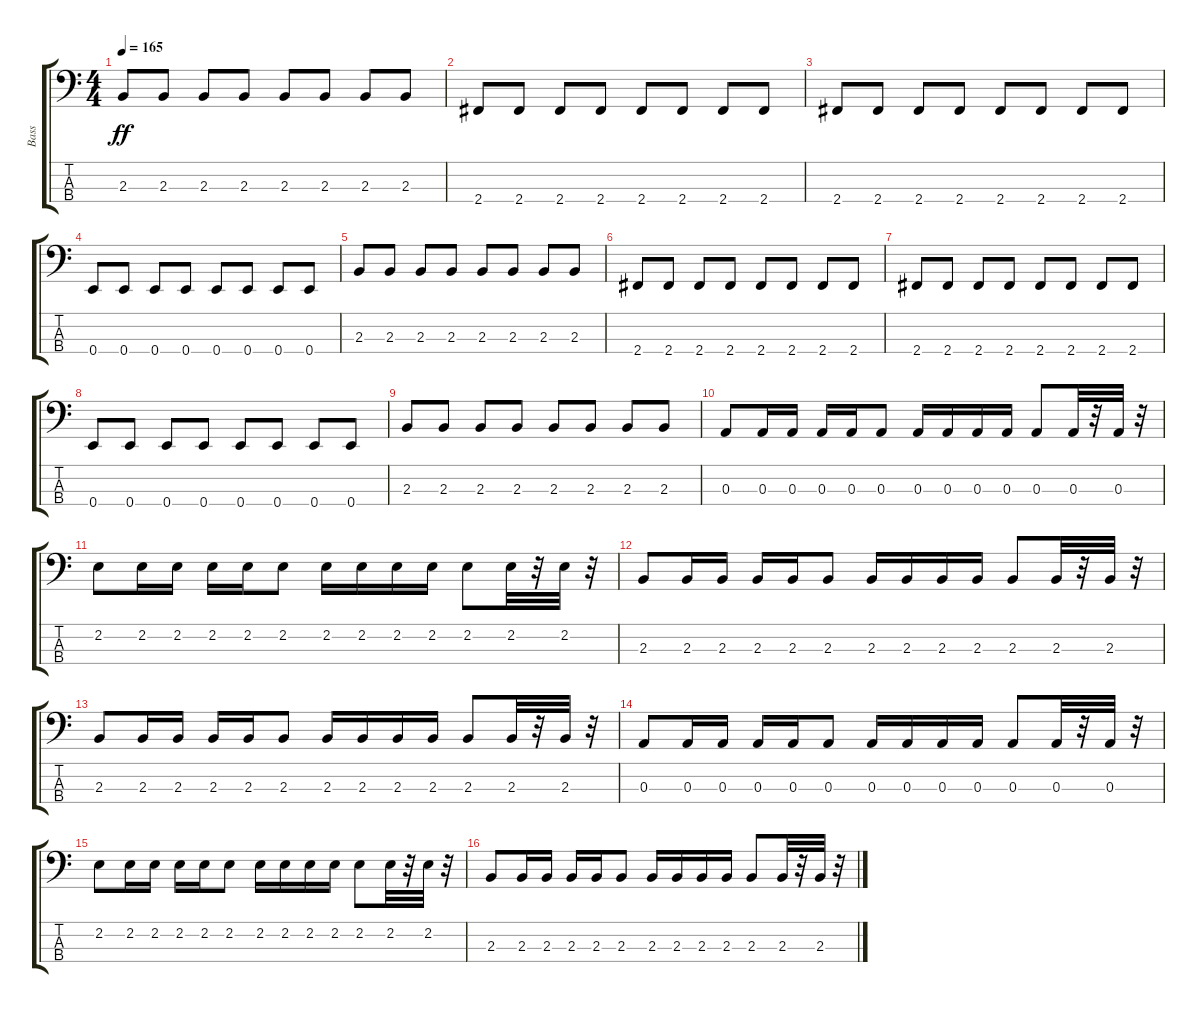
\track ("Bass" "Bass") {instrument electricbasspick}
\staff {score tabs}
\tuning (G2 D2 A1 E1) {hide}
\ts (4 4)
\tempo 165
\clef f4
\ks c
2.3.8{dy ff} 2.3.8 2.3.8 2.3.8 2.3.8 2.3.8 2.3.8 2.3.8 |
2.4.8 2.4.8 2.4.8 2.4.8 2.4.8 2.4.8 2.4.8 2.4.8 |
2.4.8 2.4.8 2.4.8 2.4.8 2.4.8 2.4.8 2.4.8 2.4.8 |
0.4.8 0.4.8 0.4.8 0.4.8 0.4.8 0.4.8 0.4.8 0.4.8 |
2.3.8 2.3.8 2.3.8 2.3.8 2.3.8 2.3.8 2.3.8 2.3.8 |
2.4.8 2.4.8 2.4.8 2.4.8 2.4.8 2.4.8 2.4.8 2.4.8 |
2.4.8 2.4.8 2.4.8 2.4.8 2.4.8 2.4.8 2.4.8 2.4.8 |
0.4.8 0.4.8 0.4.8 0.4.8 0.4.8 0.4.8 0.4.8 0.4.8 |
2.3.8 2.3.8 2.3.8 2.3.8 2.3.8 2.3.8 2.3.8 2.3.8 |
0.3.8 0.3.16 0.3.16 0.3.16 0.3.16 0.3.8 0.3.16 0.3.16 0.3.16 0.3.16 0.3.8 0.3.32 r.32 0.3.32 r.32 |
2.2.8 2.2.16 2.2.16 2.2.16 2.2.16 2.2.8 2.2.16 2.2.16 2.2.16 2.2.16 2.2.8 2.2.32 r.32 2.2.32 r.32 |
2.3.8 2.3.16 2.3.16 2.3.16 2.3.16 2.3.8 2.3.16 2.3.16 2.3.16 2.3.16 2.3.8 2.3.32 r.32 2.3.32 r.32 |
2.3.8 2.3.16 2.3.16 2.3.16 2.3.16 2.3.8 2.3.16 2.3.16 2.3.16 2.3.16 2.3.8 2.3.32 r.32 2.3.32 r.32 |
0.3.8 0.3.16 0.3.16 0.3.16 0.3.16 0.3.8 0.3.16 0.3.16 0.3.16 0.3.16 0.3.8 0.3.32 r.32 0.3.32 r.32 |
2.2.8 2.2.16 2.2.16 2.2.16 2.2.16 2.2.8 2.2.16 2.2.16 2.2.16 2.2.16 2.2.8 2.2.32 r.32 2.2.32 r.32 |
2.3.8 2.3.16 2.3.16 2.3.16 2.3.16 2.3.8 2.3.16 2.3.16 2.3.16 2.3.16 2.3.8 2.3.32 r.32 2.3.32 r.32
